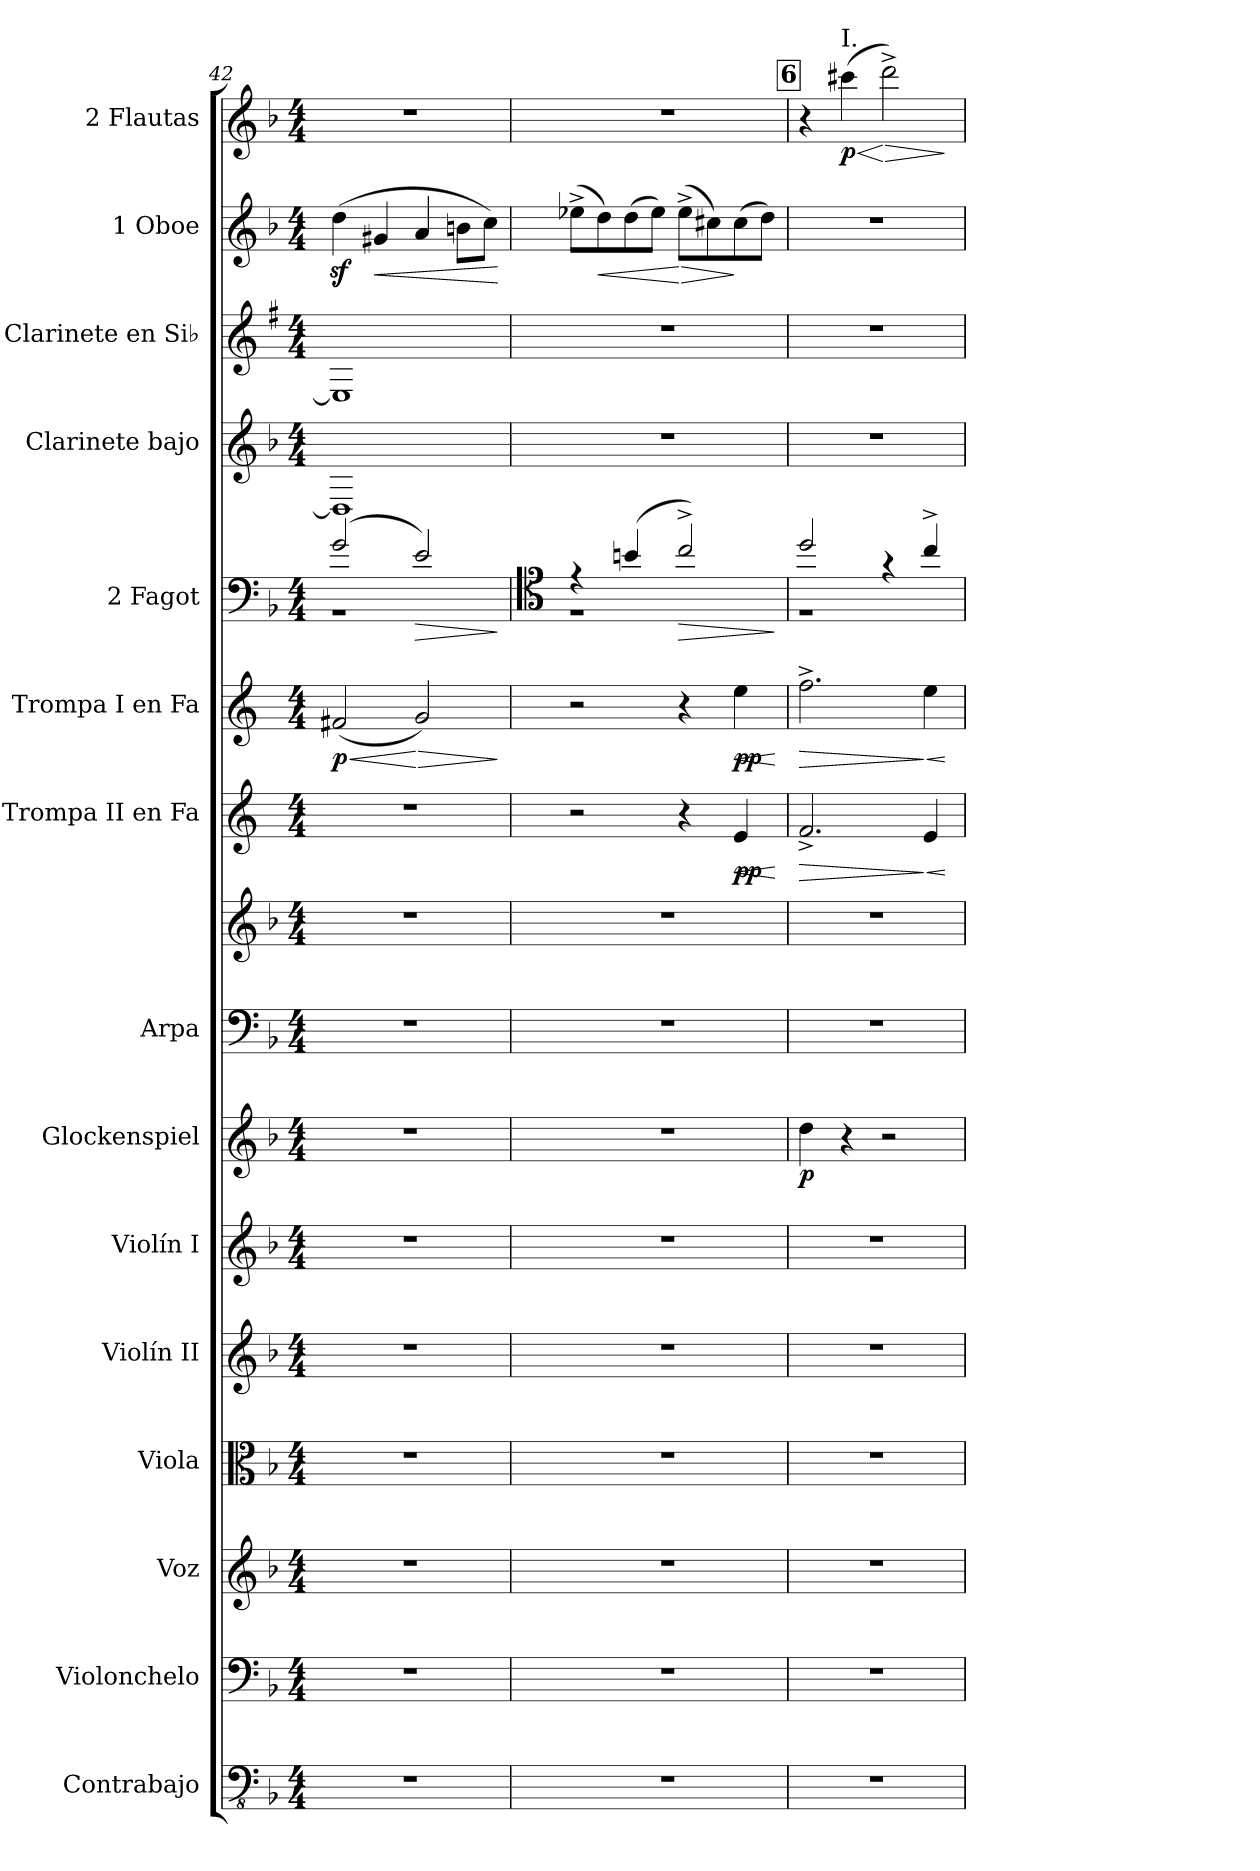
**kern	**kern	**kern	**kern	**kern	**kern	**kern	**dynam	**kern	**kern	**kern	**dynam	**kern	**dynam	**kern	**dynam	**kern	**kern	**kern	**dynam	**kern	**dynam
*part15	*part14	*part13	*part12	*part11	*part10	*part9	*part9	*part8	*part8	*part7	*part7	*part6	*part6	*part5	*part5	*part4	*part3	*part2	*part2	*part1	*part1
*staff16	*staff15	*staff14	*staff13	*staff12	*staff11	*staff10	*staff10	*staff9	*staff8	*staff7	*staff7	*staff6	*staff6	*staff5	*staff5	*staff4	*staff3	*staff2	*staff2	*staff1	*staff1
*I"Contrabajo	*I"Violonchelo	*I"Voz	*I"Viola	*I"Violín II	*I"Violín I	*I"Glockenspiel	*	*I"Arpa	*	*I"Trompa II en Fa	*	*I"Trompa I en Fa	*	*I"2 Fagot	*	*I"Clarinete bajo	*I"2 Clarinete en Si♭	*I"1 Oboe	*	*I"2 Flautas	*
*I'Cb.	*I'Vc.	*I'Vo.	*I'Vla.	*I'Vln.I	*I'Vln.I	*I'Glk.	*	*I'Arp.	*	*I'Trmp.II	*	*I'Trmp.I	*	*I'Fag.	*	*I'Cl.B.	*I'Cl.Si♭	*I'Ob.	*	*I'Fl.	*
*clefFv4	*clefF4	*clefG2	*clefC3	*clefG2	*clefG2	*clefG2	*	*clefF4	*clefG2	*clefG2	*	*clefG2	*	*clefF4	*	*clefG2	*clefG2	*clefG2	*	*clefG2	*
*ITrd7c12	*	*	*	*	*	*ITrd-14c-24	*	*	*	*ITrd4c7	*	*ITrd4c7	*	*	*	*ITrd8c14	*ITrd1c2	*	*	*	*
*k[b-]	*k[b-]	*k[b-]	*k[b-]	*k[b-]	*k[b-]	*k[b-]	*	*k[b-]	*k[b-]	*k[b-]	*	*k[b-]	*	*k[b-]	*	*k[b-]	*k[b-]	*k[b-]	*	*k[b-]	*
*M4/4	*M4/4	*M4/4	*M4/4	*M4/4	*M4/4	*M4/4	*	*M4/4	*M4/4	*M4/4	*	*M4/4	*	*M4/4	*	*M4/4	*M4/4	*M4/4	*	*M4/4	*
=42	=42	=42	=42	=42	=42	=42	=42	=42	=42	=42	=42	=42	=42	=42	=42	=42	=42	=42	=42	=42	=42
!	!	!	!	!	!	!	!	!	!	!	!	!	!LO:HP:b	!	!LO:HP:b	!	!	!	!	!	!
*	*	*	*	*	*	*	*	*	*	*	*	*	*	*^	*	*	*	*	*	*	*
!	!	!	!	!	!	!	!	!	!	!	!	!	!LO:DY:n=1:b	!	!	!LO:DY:n=1:a	!	!	!	!	!	!
1r	1r	1r	1r	1r	1r	1r	.	1r	1r	1r	.	(2Bn/	< p	(2g/	1r	< p	1DD]	1D]	(4ddz<\	.	1r	.
!	!	!	!	!	!	!	!	!	!	!	!	!	!	!	!	!	!	!	!	!LO:HP:b	!	!
.	.	.	.	.	.	.	.	.	.	.	.	.	.	.	.	.	.	.	4g#X/	<	.	.
!	!	!	!	!	!	!	!	!	!	!	!	!	!LO:HP:n=1:b	!	!	!LO:HP:n=1:b	!	!	!	!	!	!
.	.	.	.	.	.	.	.	.	.	.	.	2c/)	[ >	2e/)	.	[ >	.	.	4a/	.	.	.
.	.	.	.	.	.	.	.	.	.	.	.	.	.	.	.	.	.	.	8bn\L	.	.	.
.	.	.	.	.	.	.	.	.	.	.	.	.	.	.	.	.	.	.	8cc\J)	.	.	.
*	*	*	*	*	*	*	*	*	*	*	*	*	*	*v	*v	*	*	*	*	*	*	*
.	.	.	.	.	.	.	.	.	.	.	.	.	]	.	]	.	.	.	[	.	.
=43	=43	=43	=43	=43	=43	=43	=43	=43	=43	=43	=43	=43	=43	=43	=43	=43	=43	=43	=43	=43	=43
*	*	*	*	*	*	*	*	*	*	*	*	*	*	*clefC4	*	*	*	*	*	*	*
!	!	!	!	!	!	!	!	!	!	!	!	!	!	!	!LO:HP:b	!	!	!	!	!	!
*	*	*	*	*	*	*	*	*	*	*	*	*	*	*^	*	*	*	*	*	*	*
1r	1r	1r	1r	1r	1r	1r	.	1r	1r	2r	.	2r	.	4re	1r	<	1r	1r	(8ee-X^\L	.	1r	.
!	!	!	!	!	!	!	!	!	!	!	!	!	!	!	!	!	!	!	!	!LO:HP:b	!	!
.	.	.	.	.	.	.	.	.	.	.	.	.	.	.	.	.	.	.	8dd\)	<	.	.
.	.	.	.	.	.	.	.	.	.	.	.	.	.	(4bn/	.	.	.	.	(8dd\	.	.	.
.	.	.	.	.	.	.	.	.	.	.	.	.	.	.	.	.	.	.	8ee-\J)	.	.	.
!	!	!	!	!	!	!	!	!	!	!	!	!	!	!	!	!LO:HP:n=1:b	!	!	!	!LO:HP:n=1:b	!	!
.	.	.	.	.	.	.	.	.	.	4r	.	4r	.	2cc^/)	.	[ >	.	.	(8ee-^\L	[ >	.	.
.	.	.	.	.	.	.	.	.	.	.	.	.	.	.	.	.	.	.	8cc#X\)	.	.	.
!	!	!	!	!	!	!	!	!	!	!	!LO:HP:b	!	!LO:HP:b	!	!	!	!	!	!	!	!	!
!	!	!	!	!	!	!	!	!	!	!	!LO:DY:n=1:b	!	!LO:DY:n=1:b	!	!	!	!	!	!	!	!	!
.	.	.	.	.	.	.	.	.	.	4A/	< pp	4a\	< pp	.	.	.	.	.	(8cc#\	]	.	.
.	.	.	.	.	.	.	.	.	.	.	.	.	.	.	.	.	.	.	8dd\J)	.	.	.
*	*	*	*	*	*	*	*	*	*	*	*	*	*	*v	*v	*	*	*	*	*	*	*
.	.	.	.	.	.	.	.	.	.	.	[	.	[	.	]	.	.	.	.	.	.
!!LO:REH:place=s1:a:B:fs=14:t=6
=44	=44	=44	=44	=44	=44	=44	=44	=44	=44	=44	=44	=44	=44	=44	=44	=44	=44	=44	=44	=44	=44
!	!	!	!	!	!	!	!LO:DY:b	!	!	!	!LO:HP:b	!	!LO:HP:b	!	!LO:DY:a	!	!	!	!	!	!
*	*	*	*	*	*	*	*	*	*	*	*	*	*	*^	*	*	*	*	*	*	*
1r	1r	1r	1r	1r	1r	4dddd\	p	1r	1r	2.B-^/	>	2.b-^\	>	2dd/	1r	p	1r	1r	1r	.	4r	.
!	!	!	!	!	!	!	!	!	!	!	!	!	!	!	!	!	!	!	!	!	!LO:TX:a:t=I.	!
!	!	!	!	!	!	!	!	!	!	!	!	!	!	!	!	!	!	!	!	!	!	!LO:HP:b
!	!	!	!	!	!	!	!	!	!	!	!	!	!	!	!	!	!	!	!	!	!	!LO:DY:n=1:b
.	.	.	.	.	.	4r	.	.	.	.	.	.	.	.	.	.	.	.	.	.	(4ccc#X\	< p
!	!	!	!	!	!	!	!	!	!	!	!	!	!	!	!	!	!	!	!	!	!	!LO:HP:n=1:b
.	.	.	.	.	.	2r	.	.	.	.	.	.	.	4rg	.	.	.	.	.	.	2ddd^\)	[ >
!	!	!	!	!	!	!	!	!	!	!	!LO:HP:n=1:b	!	!LO:HP:n=1:b	!	!	!	!	!	!	!	!	!
.	.	.	.	.	.	.	.	.	.	4A/	] <	4a\	] <	4cc^/	.	.	.	.	.	.	.	.
*	*	*	*	*	*	*	*	*	*	*	*	*	*	*v	*v	*	*	*	*	*	*	*
.	.	.	.	.	.	.	.	.	.	.	[	.	[	.	.	.	.	.	.	.	]
=	=	=	=	=	=	=	=	=	=	=	=	=	=	=	=	=	=	=	=	=	=
*-	*-	*-	*-	*-	*-	*-	*-	*-	*-	*-	*-	*-	*-	*-	*-	*-	*-	*-	*-	*-	*-
